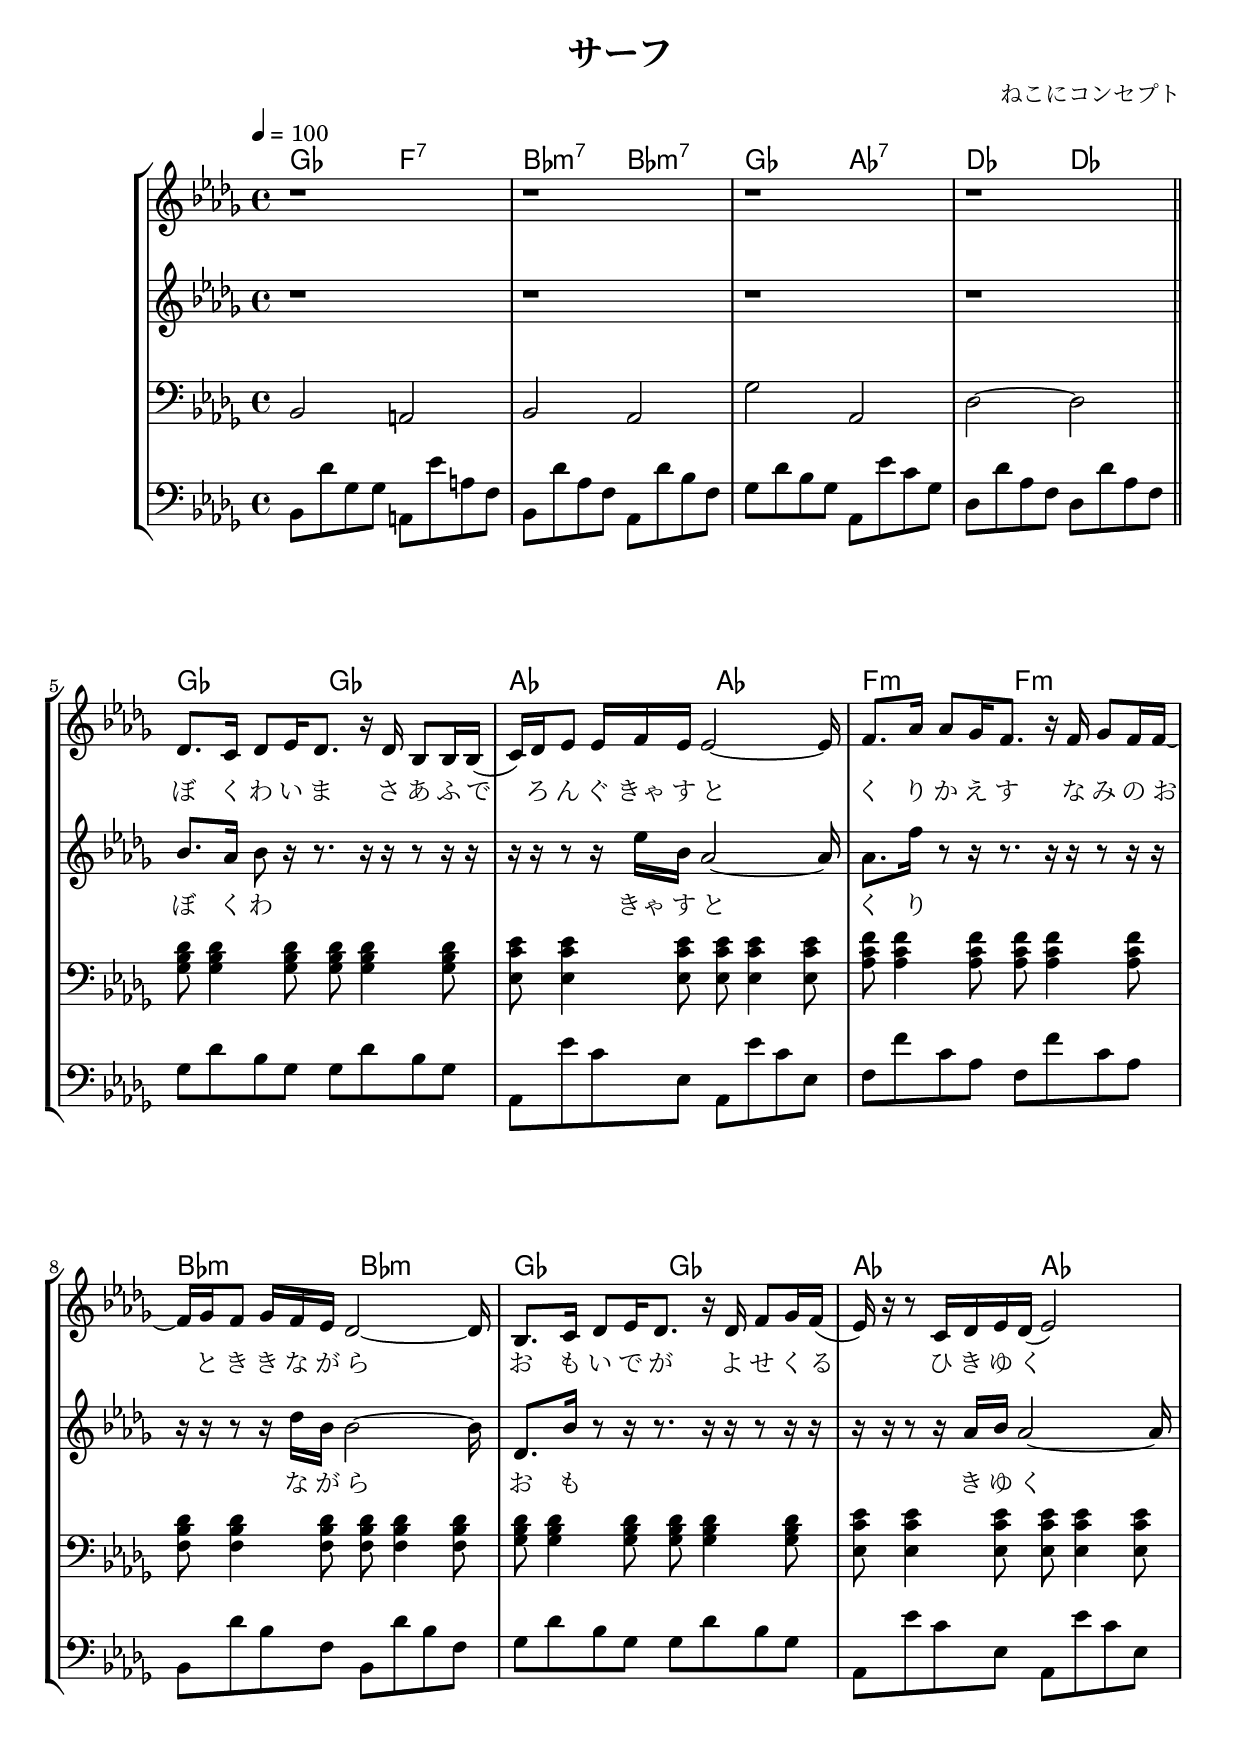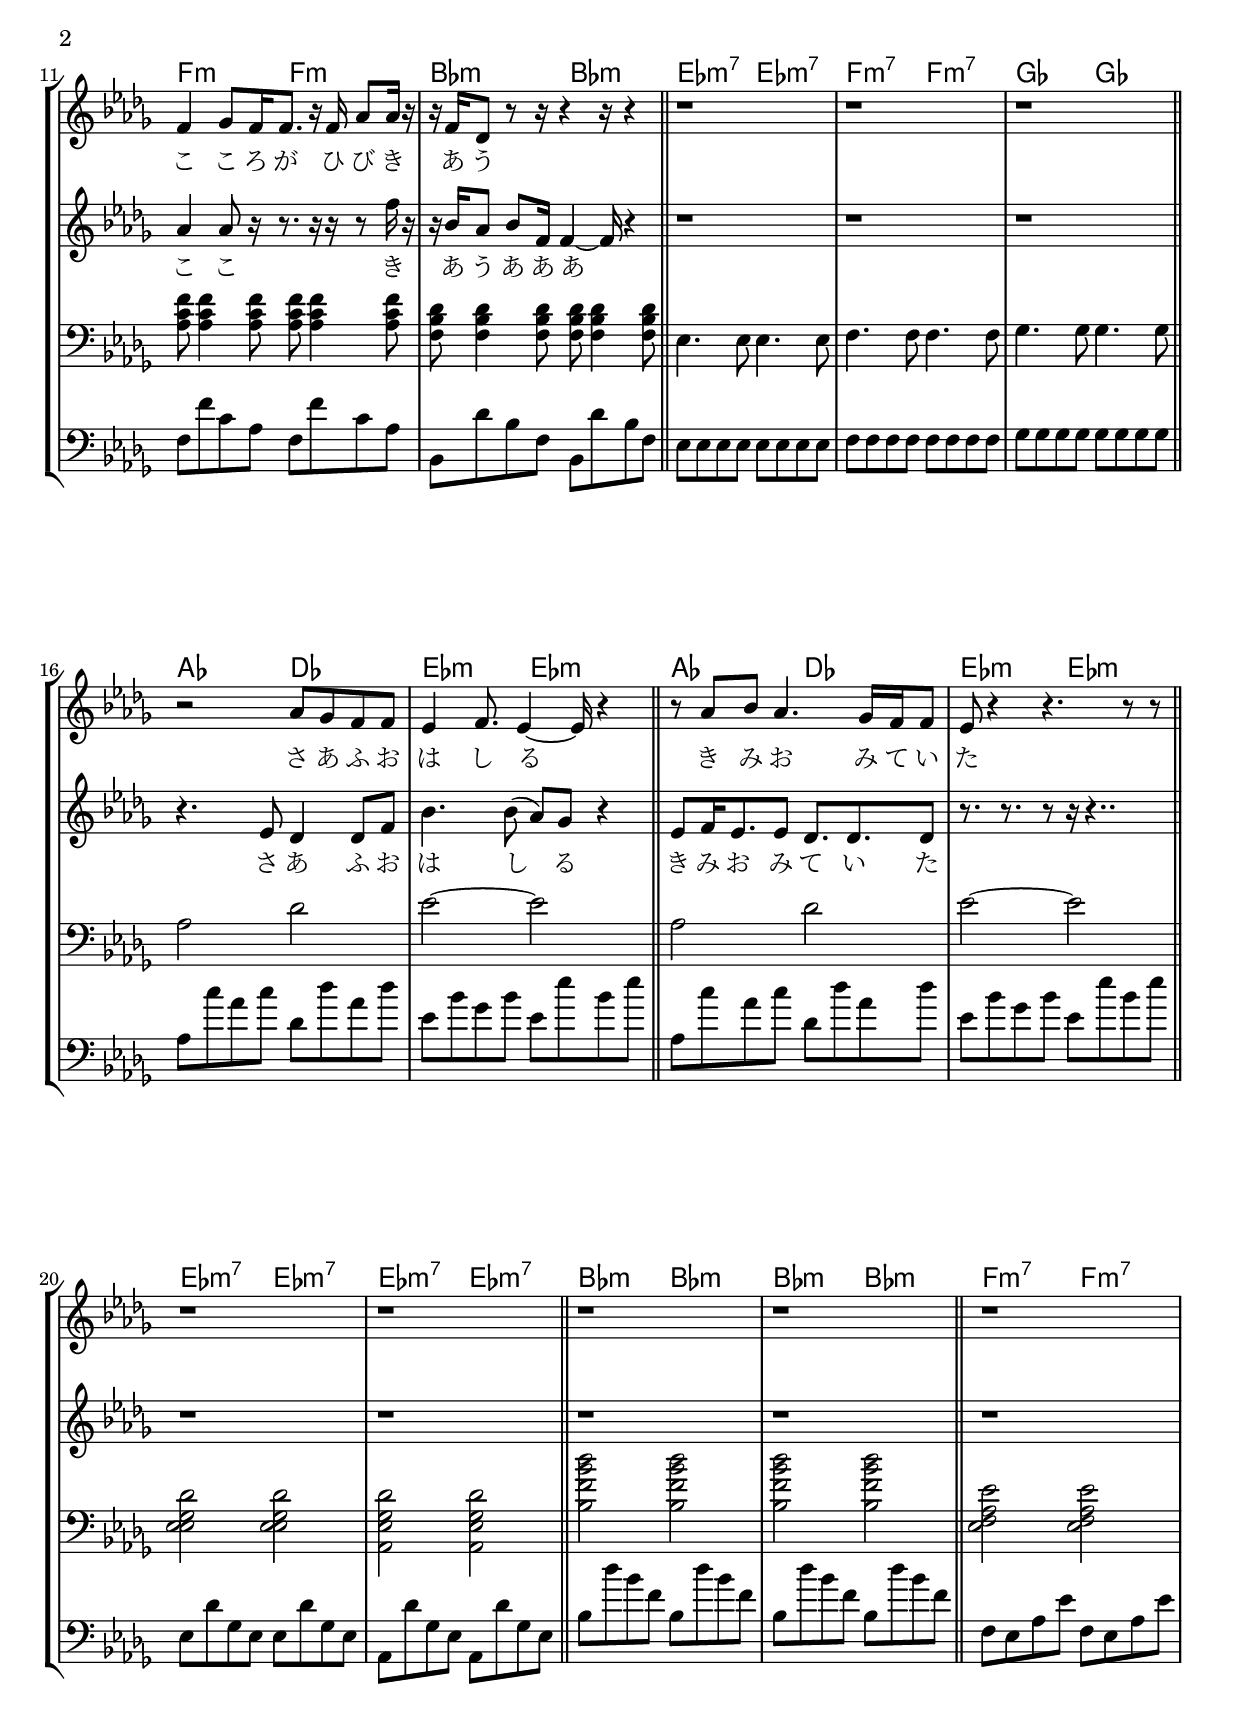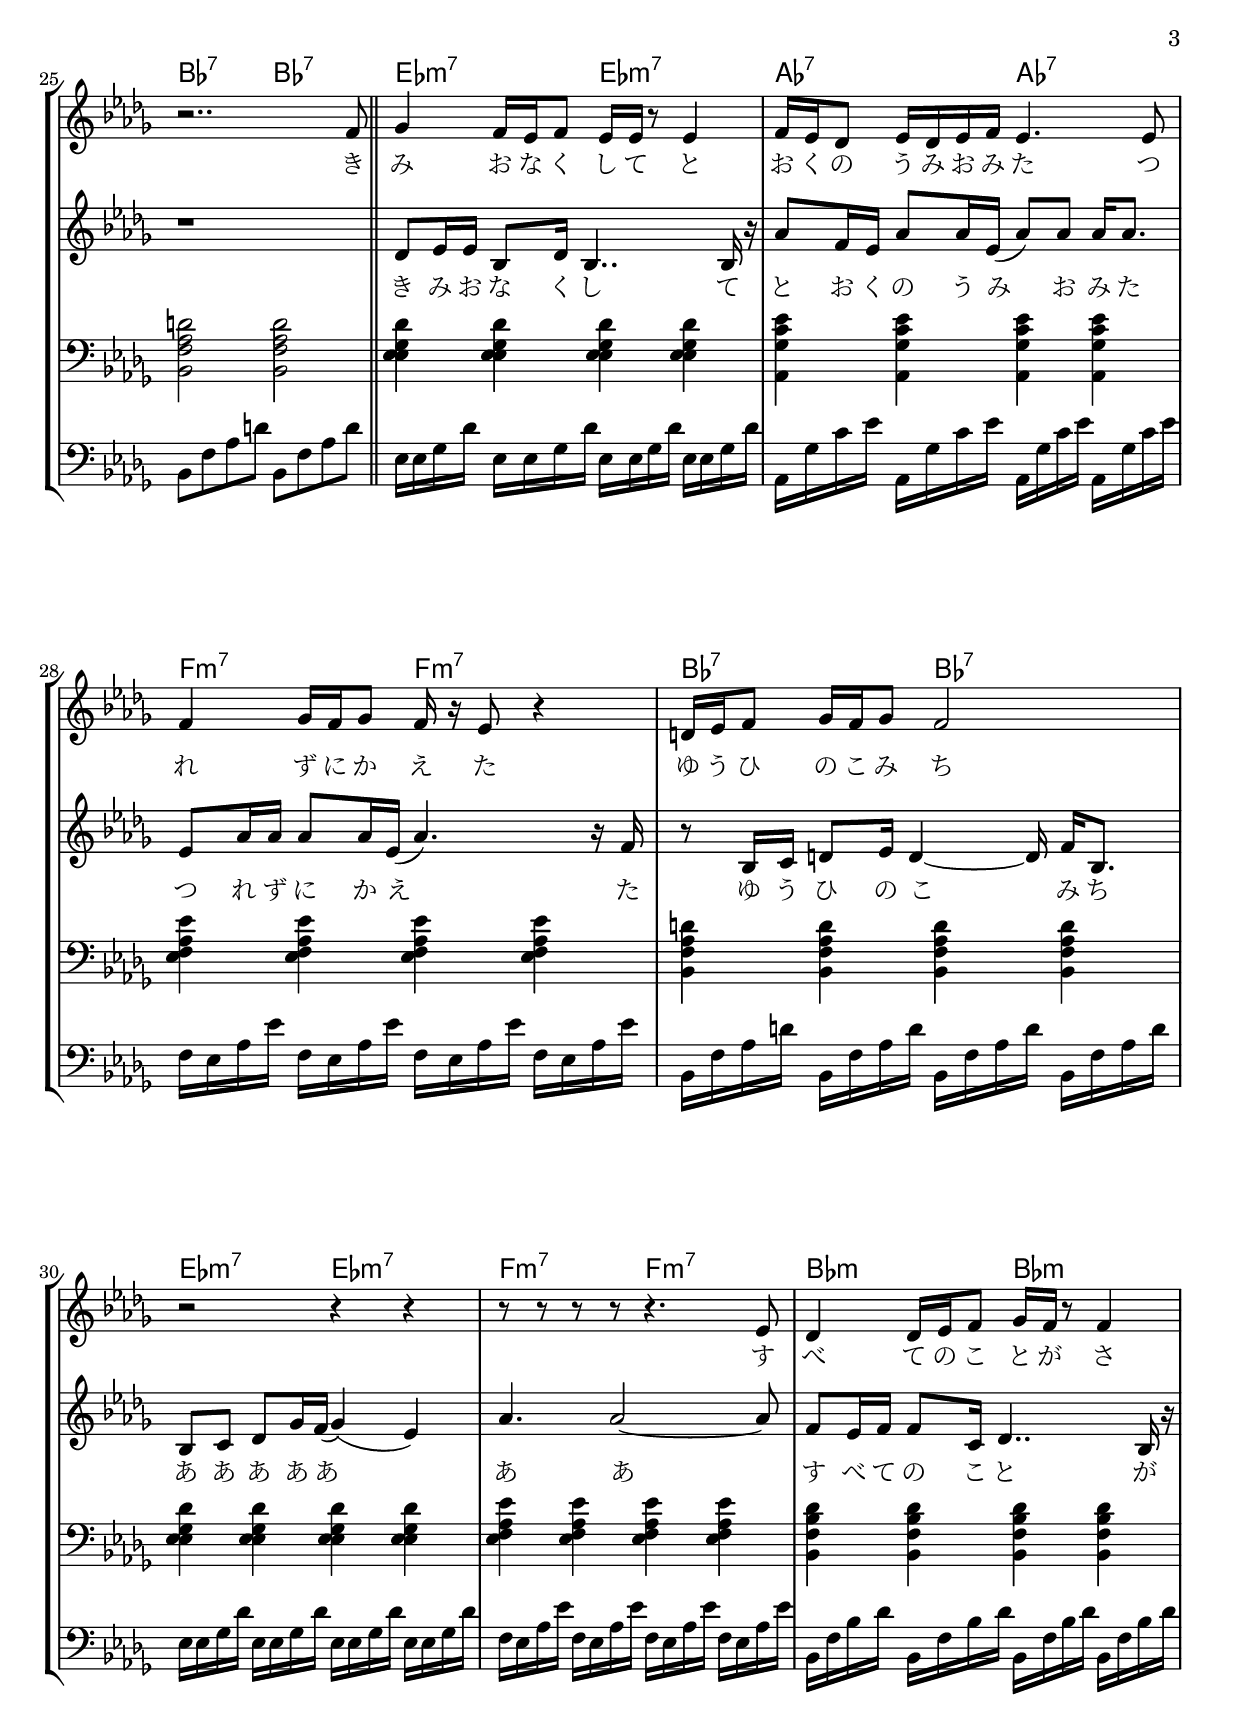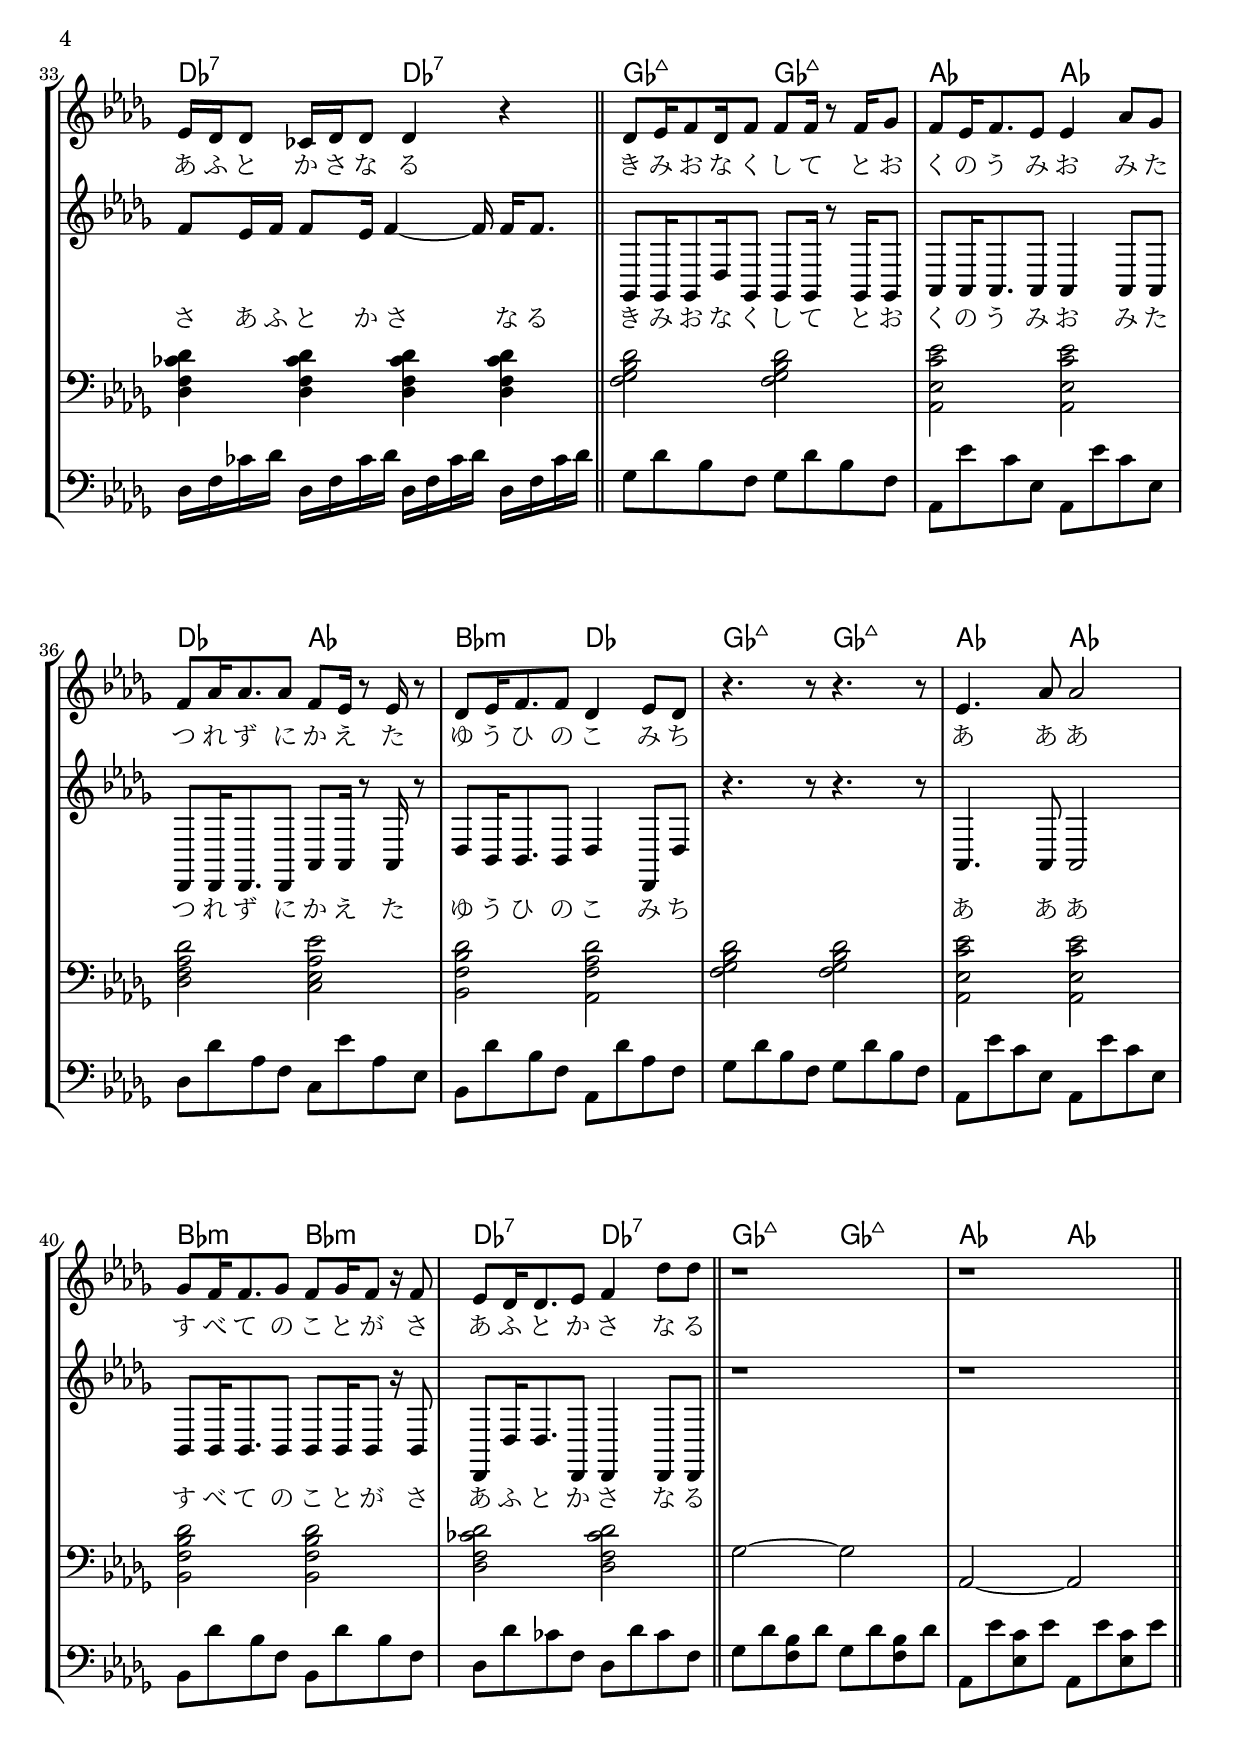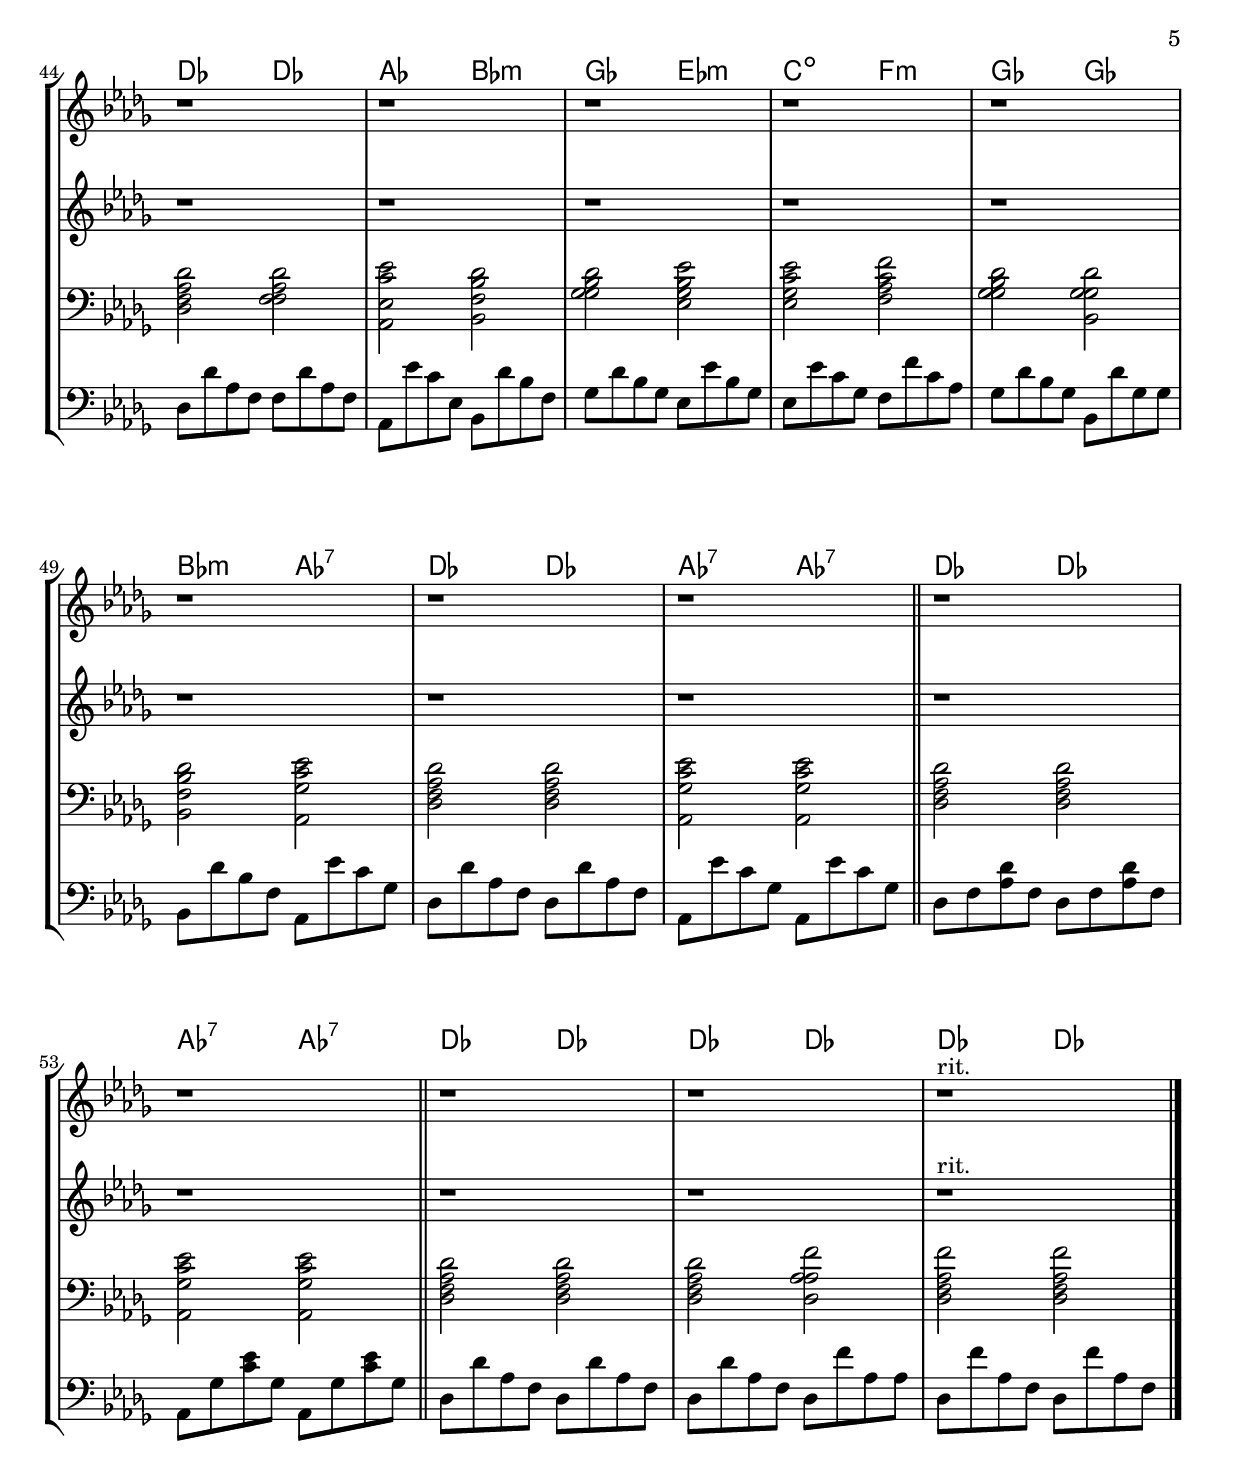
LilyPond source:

\version "2.12.1"

\header {
	title = \markup {サーフ}
	composer = \markup \center-column {ねこにコンセプト}
}

harmony = \chordmode {
	ges2 f:7 bes:min7 bes:min7 ges as:7 des des 

	ges ges as as f:m f:m bes:m bes:m ges ges as as f:m f:m bes:m bes:m 

	es:min7 es:min7 f:min7 f:min7 ges ges 

	as des es:m es:m 

	as des es:m es:m 

	es:min7 es:min7 es:min7 es:min7 

	bes:m bes:m bes:m bes:m 

	f:min7 f:min7 bes:7 bes:7 

	es:min7 es:min7 as:7 as:7 f:min7 f:min7 bes:7 bes:7 es:min7 es:min7 f:min7 f:min7 bes:m bes:m des:7 des:7 

	ges:maj7 ges:maj7 as as des as bes:m des ges:maj7 ges:maj7 as as bes:m bes:m des:7 des:7 

	ges:maj7 ges:maj7 as as 

	des des as bes:m ges es:m c:dim f:m ges ges bes:m as:7 des des as:7 as:7 

	des des as:7 as:7 

	des des des des des des 
}

melody = {
	\key des \major
	\tempo 4 = 100
	r1 | r1 | r1 | r1   
	\set Staff.midiInstrument = #"mmi0.45"
	 des'8.  c'16  des'8  es'16  des'8.  r16  des'16  bes8  bes16  bes16 
	(c'16)  des'16  es'8  es'16  f'16  es'16  es'2~es'16 
	f'8.  as'16  as'8  ges'16  f'8.  r16  f'16  ges'8  f'16  f'16~ 
	f'16  ges'16  f'8  ges'16  f'16  es'16  des'2~des'16 
	bes8.  c'16  des'8  es'16  des'8.  r16  des'16  f'8  ges'16  f'16 
	(es'16)  r16  r8  c'16  des'16  es'16  des'16  (es'2) 
	f'4  ges'8  f'16  f'8.  r16  f'16  as'8  as'16  r16 
	r16  f'16  des'8  r8  r16  r4 r16  	r4 	r1 | r1 | r1   
	\set Staff.midiInstrument = #"mmi0.45"
	r2 as'8  ges'8  f'8  f'8 
	es'4  f'8.  es'4~es'16  	r4 	\set Staff.midiInstrument = #"mmi0.45"
	r8 as'8  bes'8  as'4.  ges'16  f'16  f'8 
	es'8  r4  r4.  r8  r8
	r1 | r1   
	r1 | r1   
	r1 | r2.. 
	\set Staff.midiInstrument = #"mmi0.45"
	f'8 
	ges'4  f'16  es'16  f'8  es'16  es'16  r8  es'4 
	f'16  es'16  des'8  es'16  des'16  es'16  f'16  es'4.  es'8 
	f'4  ges'16  f'16  ges'8  f'16  r16  es'8  r4 
	d'16  es'16  f'8  ges'16  f'16  ges'8  f'2 
	r2  r4  r4 
	r8  r8  r8  r8  r4.  es'8 
	des'4  des'16  es'16  f'8  ges'16  f'16  r8  f'4 
	es'16  des'16  des'8  ces'16  des'16  des'8  des'4  	r4 	\set Staff.midiInstrument = #"Pad 8 (sweep)"
	des'8  es'16  f'8  des'16  f'8  f'8  f'16  r8  f'16  ges'8 
	f'8  es'16  f'8.  es'8  es'4  as'8  ges'8 
	f'8  as'16  as'8.  as'8  f'8  es'16  r8  es'16  r8 
	des'8  es'16  f'8.  f'8  des'4  es'8  des'8 
	r4.  r8  r4.  r8 
	es'4.  as'8  as'2 
	ges'8  f'16  f'8.  ges'8  f'8  ges'16  f'8  r16  f'8 
	es'8  des'16  des'8.  es'8  f'4  des''8  des''8
	r1 | r1   
	r1 | r1 | r1 | r1 | r1 | r1 | r1 | r1   
	r1 | r1   
	r1 | r1 | r1^"rit." \bar "|."
}

words = \lyricmode {
	
	ぼ  く  わ  い  ま  さ  あ  ふ  で  ろ  ん  ぐ  きゃ  す  と  く  り  か  え  す  な  み  の  お  と  き  き  な  が  ら  お  も  い  で  が  よ  せ  く  る  ひ  き  ゆ  く  こ  こ  ろ  が  ひ  び  き  あ  う  
	
	さ  あ  ふ  お  は  し  る  
	き  み  お  み  て  い  た  
	
	
	
	き  み  お  な  く  し  て  と  お  く  の  う  み  お  み  た  つ  れ  ず  に  か  え  た  ゆ  う  ひ  の  こ  み  ち  す  べ  て  の  こ  と  が  さ  あ  ふ  と  か  さ  な  る  
	き  み  お  な  く  し  て  と  お  く  の  う  み  お  み  た  つ  れ  ず  に  か  え  た  ゆ  う  ひ  の  こ  み  ち  あ  あ  あ  す  べ  て  の  こ  と  が  さ  あ  ふ  と  か  さ  な  る  
	
	
	
	
}

secondmelody = {
	\key des \major
	\tempo 4 = 100
	r1 | r1 | r1 | r1   
	\set Staff.midiInstrument = #"Flute"
	 bes'8.  as'16  bes'8  r16  r8.  r16  r16  r8  r16  r16 
	r16  r16  r8  r16  es''16  bes'16  as'2~as'16 
	as'8.  f''16  r8  r16  r8.  r16  r16  r8  r16  r16 
	r16  r16  r8  r16  des''16  bes'16  bes'2~bes'16 
	des'8.  bes'16  r8  r16  r8.  r16  r16  r8  r16  r16 
	r16  r16  r8  r16  as'16  bes'16  as'2~as'16 
	as'4  as'8  r16  r8.  r16  r16  r8  f''16  r16 
	r16  bes'16  as'8  bes'8  f'16  f'4~f'16  	r4 	r1 | r1 | r1   
	\set Staff.midiInstrument = #"Vibraphone"
	r4. es'8  des'4  des'8  f'8 
	bes'4.  bes'8  (as'8)  ges'8  	r4 	\set Staff.midiInstrument = #"Voice Oohs"
	es'8  f'16  es'8.  es'8  des'8.  des'8.  des'8 
	r8.  r8.  r8  r16  	r4.. 	r1 | r1   
	r1 | r1   
	r1 | r1   
	\set Staff.midiInstrument = #"French horn"
	 des'8  es'16  es'16  bes8  des'16  bes4..  bes16  r16 
	as'8  f'16  es'16  as'8  as'16  es'16  (as'8)  as'8  as'16  as'8. 
	es'8  as'16  as'16  as'8  as'16  es'16  (as'4.)  r16  f'16 
	r8  bes16  c'16  d'8  es'16  d'4~d'16  f'16  bes8. 
	bes8  c'8  des'8  ges'16  f'16  (ges'4)  (es'4) 
	as'4.  as'2~as'8 
	f'8  es'16  f'16  f'8  c'16  des'4..  bes16  r16 
	f'8  es'16  f'16  f'8  es'16  f'4~f'16  f'16  f'8.
	\set Staff.midiInstrument = #"Acoustic Bass"
	ges,8  ges,16  ges,8  des16  ges,8  ges,8  ges,16  r8  ges,16  ges,8 
	as,8  as,16  as,8.  as,8  as,4  as,8  as,8 
	des,8  des,16  des,8.  des,8  as,8  as,16  r8  as,16  r8 
	des8  bes,16  bes,8.  bes,8  des4  des,8  des8 
	r4.  r8  r4.  r8 
	as,4.  as,8  as,2 
	bes,8  bes,16  bes,8.  bes,8  bes,8  bes,16  bes,8  r16  bes,8 
	des,8  des16  des8.  des,8  des,4  des,8  des,8
	r1 | r1   
	r1 | r1 | r1 | r1 | r1 | r1 | r1 | r1   
	r1 | r1   
	r1 | r1 | r1^"rit." \bar "|."
}

secondwords = \lyricmode {
	
	ぼ  く  わ  きゃ  す  と  く  り  な  が  ら  お  も  き  ゆ  く  こ  こ  き  あ  う  あ  あ  あ  
	
	さ  あ  ふ  お  は  し  る  
	き  み  お  み  て  い  た  
	
	
	
	き  み  お  な  く  し  て  と  お  く  の  う  み  お  み  た  つ  れ  ず  に  か  え  た  ゆ  う  ひ  の  こ  み  ち  あ  あ  あ  あ  あ  あ  あ  す  べ  て  の  こ  と  が  さ  あ  ふ  と  か  さ  な  る  
	き  み  お  な  く  し  て  と  お  く  の  う  み  お  み  た  つ  れ  ず  に  か  え  た  ゆ  う  ひ  の  こ  み  ち  あ  あ  あ  す  べ  て  の  こ  と  が  さ  あ  ふ  と  か  さ  な  る  
	
	
	
	
}

tempochange = {
	\tempo 4 = 100
	r1 | r1 | r1 | r1 \bar "||"
	\tempo 4 = 100
	r1 | r1 | r1 | r1 | r1 | r1 | r1 | r1 \bar "||"
	\tempo 4 = 100
	r1 | r1 | r1 \bar "||"
	\tempo 4 = 100
	r1 | r1 \bar "||"
	\tempo 4 = 100
	r1 | r1 \bar "||"
	\tempo 4 = 100
	r1 | r1 \bar "||"
	\tempo 4 = 100
	r1 | r1 \bar "||"
	\tempo 4 = 100
	r1 | r1 \bar "||"
	\tempo 4 = 100
	r1 | r1 | r1 | r1 | r1 | r1 | r1 | r1 \bar "||"
	\tempo 4 = 100
	r1 | r1 | r1 | r1 | r1 | r1 | r1 | r1 \bar "||"
	\tempo 4 = 100
	r1 | r1 \bar "||"
	\tempo 4 = 100
	r1 | r1 | r1 | r1 | r1 | r1 | r1 | r1 \bar "||"
	\tempo 4 = 100
	r1 | r1 \bar "||"
	\tempo 4 = 100
	r1 | r1 | \tempo 4 = 75 r2 \tempo 4 = 66 r2 \bar "|."
}

mainacc = {
	\clef bass
	\set Staff.midiInstrument = #"Electric Piano 1"
	\key des \major
	\tempo 4 = 100
	bes,2
	~a,2
	bes,2
	~as,2
	ges2
	~as,2
	des2
	~des2
	\bar "||"

	\set Staff.midiInstrument = #"Electric Piano 1"
	<ges bes des'>8 <ges bes des'>4 <ges bes des'>8
	<ges bes des'>8 <ges bes des'>4 <ges bes des'>8
	<es c' es'>8 <es c' es'>4 <es c' es'>8
	<es c' es'>8 <es c' es'>4 <es c' es'>8
	<as c' f'>8 <as c' f'>4 <as c' f'>8
	<as c' f'>8 <as c' f'>4 <as c' f'>8
	<f bes des'>8 <f bes des'>4 <f bes des'>8
	<f bes des'>8 <f bes des'>4 <f bes des'>8
	<ges bes des'>8 <ges bes des'>4 <ges bes des'>8
	<ges bes des'>8 <ges bes des'>4 <ges bes des'>8
	<es c' es'>8 <es c' es'>4 <es c' es'>8
	<es c' es'>8 <es c' es'>4 <es c' es'>8
	<as c' f'>8 <as c' f'>4 <as c' f'>8
	<as c' f'>8 <as c' f'>4 <as c' f'>8
	<f bes des'>8 <f bes des'>4 <f bes des'>8
	<f bes des'>8 <f bes des'>4 <f bes des'>8
	\bar "||"

	\set Staff.midiInstrument = #"Electric Piano2"
	es4.es8
	es4.es8
	f4.f8
	f4.f8
	ges4.ges8
	ges4.ges8
	\bar "||"

	\set Staff.midiInstrument = #"Pad 4 (choir)"
	as2
	~des'2
	es'2
	~es'2
	\bar "||"

	\set Staff.midiInstrument = #"FX 7 (echoes)"
	as2
	~des'2
	es'2
	~es'2
	\bar "||"

	\set Staff.midiInstrument = #"Electric Piano 1"
	<es es ges des'>2
	<es es ges des'>2
	<as, es ges des'>2
	<as, es ges des'>2
	\bar "||"

	\set Staff.midiInstrument = #"Electric Piano 1"
	<bes f' bes' des''>2
	<bes f' bes' des''>2
	<bes f' bes' des''>2
	<bes f' bes' des''>2
	\bar "||"

	\set Staff.midiInstrument = #"Electric Piano 1"
	<f es as es'>2
	<f es as es'>2
	<bes, f as d'>2
	<bes, f as d'>2
	\bar "||"

	\set Staff.midiInstrument = #"Electric Piano 1"
	<es es ges des'>4 <es es ges des'>4
	<es es ges des'>4 <es es ges des'>4
	<as, ges c' es'>4 <as, ges c' es'>4
	<as, ges c' es'>4 <as, ges c' es'>4
	<f es as es'>4 <f es as es'>4
	<f es as es'>4 <f es as es'>4
	<bes, f as d'>4 <bes, f as d'>4
	<bes, f as d'>4 <bes, f as d'>4
	<es es ges des'>4 <es es ges des'>4
	<es es ges des'>4 <es es ges des'>4
	<f es as es'>4 <f es as es'>4
	<f es as es'>4 <f es as es'>4
	<bes, f bes des'>4 <bes, f bes des'>4
	<bes, f bes des'>4 <bes, f bes des'>4
	<des f ces' des'>4 <des f ces' des'>4
	<des f ces' des'>4 <des f ces' des'>4
	\bar "||"

	\set Staff.midiInstrument = #"Electric Piano 1"
	<ges f bes des'>2
	<ges f bes des'>2
	<as, es c' es'>2
	<as, es c' es'>2
	<des f as des'>2
	<c es as es'>2
	<bes, f bes des'>2
	<as, f as des'>2
	<ges f bes des'>2
	<ges f bes des'>2
	<as, es c' es'>2
	<as, es c' es'>2
	<bes, f bes des'>2
	<bes, f bes des'>2
	<des f ces' des'>2
	<des f ces' des'>2
	\bar "||"

	\set Staff.midiInstrument = #"FX 2 (soundtrack)"
	ges2
	~ges2
	as,2
	~as,2
	\bar "||"

	\set Staff.midiInstrument = #"Electric Piano 1"
	<des f as des'>2
	<f f as des'>2
	<as, es c' es'>2
	<bes, f bes des'>2
	<ges ges bes des'>2
	<es ges bes es'>2
	<es ges c' es'>2
	<f as c' f'>2
	<ges ges bes des'>2
	<bes, ges ges des'>2
	<bes, f bes des'>2
	<as, ges c' es'>2
	<des f as des'>2
	<des f as des'>2
	<as, ges c' es'>2
	<as, ges c' es'>2
	\bar "||"

	\set Staff.midiInstrument = #"Electric Piano2"
	<des f as des'>2
	<des f as des'>2
	<as, ges c' es'>2
	<as, ges c' es'>2
	\bar "||"

	\set Staff.midiInstrument = #"Electric Piano 1"
	<des f as des'>2
	<des f as des'>2
	<des f as des'>2
	<des as as f'>2
	<des f as f'>2
	<des f as f'>2
	\bar "|."
}

subacc = {
	\clef bass
	\set Staff.midiInstrument = #"Pad 4 (choir)"
	\key des \major
	\tempo 4 = 100
	bes,8 des' ges ges
	a,8 es' a f
	bes,8 des' as f
	as,8 des' bes f
	ges8 des' bes ges
	as,8 es' c' ges
	des8 des' as f
	des8 des' as f
	\bar "||"

	\set Staff.midiInstrument = #"Pad 4 (choir)"
	ges8 des' bes ges
	ges8 des' bes ges
	as,8 es' c' es
	as,8 es' c' es
	f8 f' c' as
	f8 f' c' as
	bes,8 des' bes f
	bes,8 des' bes f
	ges8 des' bes ges
	ges8 des' bes ges
	as,8 es' c' es
	as,8 es' c' es
	f8 f' c' as
	f8 f' c' as
	bes,8 des' bes f
	bes,8 des' bes f
	\bar "||"

	\set Staff.midiInstrument = #"Pad 3 (polysynth)"
	es8 es8 es8 es8
	es8 es8 es8 es8
	f8 f8 f8 f8
	f8 f8 f8 f8
	ges8 ges8 ges8 ges8
	ges8 ges8 ges8 ges8
	\bar "||"

	\set Staff.midiInstrument = #"Electric Piano 1"
	as8 c'' as' c''
	des'8 des'' as' des''
	es'8 bes' ges' bes'
	es'8 es'' bes' es''
	\bar "||"

	\set Staff.midiInstrument = #"Electric Piano 1"
	as8 c'' as' c''
	des'8 des'' as' des''
	es'8 bes' ges' bes'
	es'8 es'' bes' es''
	\bar "||"

	\set Staff.midiInstrument = #"Acoustic Bass"
	es8 des' ges es
	es8 des' ges es
	as,8 des' ges es
	as,8 des' ges es
	\bar "||"

	\set Staff.midiInstrument = #"Pad 4 (choir)"
	bes8 des'' bes' f'
	bes8 des'' bes' f'
	bes8 des'' bes' f'
	bes8 des'' bes' f'
	\bar "||"

	\set Staff.midiInstrument = #"Pad 7 (halo)"
	f8 es8 as8 es'8
	f8 es8 as8 es'8
	bes,8 f8 as8 d'8
	bes,8 f8 as8 d'8
	\bar "||"

	\set Staff.midiInstrument = #"FX 4 (atmosphere)"
	es16 es ges des' es es ges des'
	es16 es ges des' es es ges des'
	as,16 ges c' es' as, ges c' es'
	as,16 ges c' es' as, ges c' es'
	f16 es as es' f es as es'
	f16 es as es' f es as es'
	bes,16 f as d' bes, f as d'
	bes,16 f as d' bes, f as d'
	es16 es ges des' es es ges des'
	es16 es ges des' es es ges des'
	f16 es as es' f es as es'
	f16 es as es' f es as es'
	bes,16 f bes des' bes, f bes des'
	bes,16 f bes des' bes, f bes des'
	des16 f ces' des' des f ces' des'
	des16 f ces' des' des f ces' des'
	\bar "||"

	\set Staff.midiInstrument = #"Lead 6 (voice)"
	ges8 des' bes f
	ges8 des' bes f
	as,8 es' c' es
	as,8 es' c' es
	des8 des' as f
	c8 es' as es
	bes,8 des' bes f
	as,8 des' as f
	ges8 des' bes f
	ges8 des' bes f
	as,8 es' c' es
	as,8 es' c' es
	bes,8 des' bes f
	bes,8 des' bes f
	des8 des' ces' f
	des8 des' ces' f
	\bar "||"

	\set Staff.midiInstrument = #"Electric Piano2"
	ges8 des' <f bes> des'
	ges8 des' <f bes> des'
	as,8 es' <es c'> es'
	as,8 es' <es c'> es'
	\bar "||"

	\set Staff.midiInstrument = #"FX 4 (atmosphere)"
	des8 des' as f
	f8 des' as f
	as,8 es' c' es
	bes,8 des' bes f
	ges8 des' bes ges
	es8 es' bes ges
	es8 es' c' ges
	f8 f' c' as
	ges8 des' bes ges
	bes,8 des' ges ges
	bes,8 des' bes f
	as,8 es' c' ges
	des8 des' as f
	des8 des' as f
	as,8 es' c' ges
	as,8 es' c' ges
	\bar "||"

	\set Staff.midiInstrument = #"Synth Voice"
	des8 f <as des'> f
	des8 f <as des'> f
	as,8 ges <c' es'> ges
	as,8 ges <c' es'> ges
	\bar "||"

	\set Staff.midiInstrument = #"Pad 4 (choir)"
	des8 des' as f
	des8 des' as f
	des8 des' as f
	des8 f' as as
	des8 f' as f
	des8 f' as f
	\bar "|."
}

percA = {
	\drummode {
	r1 |r1 |r1 |r1 \bar "||"
	r1  |r1  |r1  |r1  |r1  |r1  |r1  |r2 r8 hho4 hho8  \bar "||"
	r1 |r1 |r1 \bar "||"
	r1 |r1 \bar "||"
	r1 |r1 \bar "||"
	hh4 hh8 hh2 r8  |\times 16/32{ hh2 hh8. hh1 r4 r16 } \bar "||"
	r1  |r2. hho4  \bar "||"
	r8 cymr8 cymr8 cymr8 cymr8 cymr8 cymr8 cymr8  |cymr8 cymr8 cymr4 cymr8 cymr4.  \bar "||"
	r8 cymr16 cymr16 cymr8 cymr16 cymr16 cymr8 cymr16 cymr16 cymr8 cymr8  |cymr8 cymr16 cymr16 cymr8 cymr16 cymr16 cymr8 cymr16 cymr16 cymr8 cymr8  |cymr8 cymr16 cymr16 cymr8 cymr16 cymr16 cymr8 cymr16 cymr16 cymr8 cymr16 cymr16  |cymr8 cymr16 cymr16 cymr8 cymr16 cymr16 cymr8 cymr16 cymr16 cymr8 cymr8  |r8 cymr16 cymr16 cymr8 cymr16 cymr16 cymr8 cymr16 cymr16 cymr8 cymr8  |cymr8 cymr16 cymr16 cymr8 cymr16 cymr16 cymr8 cymr16 cymr16 cymr8 cymr8  |cymr8 cymr16 cymr16 cymr8 cymr16 cymr16 cymr8 cymr16 cymr16 cymr8 cymr16 cymr16  |cymr8 cymr16 cymr16 cymr8 cymr16 cymr16 cymr8 cymr16 cymr16 cymr8 cymr8  \bar "||"
	cymr4 cymr4 cymr4 cymr4  |cymr4 cymr8 cymr16 cymr16 cymr4 cymr4  |cymr4 cymr4 cymr4 cymr4  |cymr4 cymr2.  |cymr4 cymr4 cymr4 cymr4  |cymr4 cymr8 cymr16 cymr16 cymr4 cymr4  |cymr4 cymr4 cymr4 cymr4  |cymr4 cymr2.  \bar "||"
	cymr4 cymr4 cymr4 cymr4  |cymr4 cymr8 cymr16 cymr16 cymr4 cymr4  \bar "||"
	r8 cymr16 cymr16 cymr8 cymr16 cymr16 cymr8 cymr16 cymr16 cymr8 cymr8  |cymr8 cymr16 cymr16 cymr8 cymr16 cymr16 cymr8 cymr16 cymr16 cymr8 cymr8  |cymr8 cymr16 cymr16 cymr8 cymr16 cymr16 cymr8 cymr16 cymr16 cymr8 cymr16 cymr16  |cymr8 cymr16 cymr16 cymr8 cymr16 cymr16 cymr8 cymr16 cymr16 cymr8 cymr8  |r8 cymr16 cymr16 cymr8 cymr16 cymr16 cymr8 cymr16 cymr16 cymr8 cymr8  |cymr8 cymr16 cymr16 cymr8 cymr16 cymr16 cymr8 cymr16 cymr16 cymr8 cymr8  |cymr8 cymr16 cymr16 cymr8 cymr16 cymr16 cymr8 cymr16 cymr16 cymr8 cymr16 cymr16  |cymr8 cymr16 cymr16 cymr8 cymr16 cymr16 cymr8 cymr16 cymr16 cymr8 cymr8  \bar "||"
	r2 hho2  |r2 hho2  \bar "||"
	cymr4 cymr4 cymr4 cymr4  |cymr4 cymr8 cymr16 cymr16 cymr4 cymr4  |cymr4 cymr4 cymr4 cymr4  \bar "|."
	}
}

percB = {
	\drummode {
	r1 |r1 |r1 |r1 \bar "||"
	r4. hhp2 hhp8  |r4. hhp2 hhp8  |r4. hhp2 hhp8  |r4. hhp2 hhp8  |r4. hhp2 hhp8  |r4. hhp2 hhp8  |r4. hhp2 hhp8  |hhp4 hhp4 hhp4 hhp4  \bar "||"
	r1 |r1 |r1 \bar "||"
	r1 |r1 \bar "||"
	r1 |r1 \bar "||"
	r16 hhp8 hhp8 hhp2 r8.  |\times 16/32{ r8 hhp4 hhp4 hhp8 hhp1 r4 } \bar "||"
	r16 hhp16 hhp8 hhp16 hhp8 hhp2 r16  |r16 hhp16 hhp8 hhp16 hhp8 hhp2 hhp16  \bar "||"
	r4 sn8 sn4. sn4  |r8 sn8 sn4 sn8 sn8 sn16 sn16 sn16 sn16  \bar "||"
	r4 sn2 sn4  |r4 sn8 sn4. sn4  |r4 sn2 sn4  |r4 sn8 sn4. sn4  |r4 sn2 sn4  |r4 sn8 sn4. sn4  |r4 sn2 sn4  |r4 sn2 sn8 sn16 sn16  \bar "||"
	r2 sn2  |r2 sn2  |r2 sn2  |r8 sn8 sn2.  |r2 sn2  |r2 sn2  |r2 sn2  |r8 sn8 sn2.  \bar "||"
	r2 sn2  |r2 sn2  \bar "||"
	r4 sn2 sn4  |r4 sn8 sn4. sn4  |r4 sn2 sn4  |r4 sn8 sn4. sn4  |r4 sn2 sn4  |r4 sn8 sn4. sn4  |r4 sn2 sn4  |r4 sn2 sn8 sn16 sn16  \bar "||"
	r8 hh16 hh16 hh8 hh16 hh8. hh16 hh16 hh8 hh16 hh16  |hh8 hh16 hh16 hh8 hh16 hh8 hh4. r16  \bar "||"
	r2 sn2  |r2 sn2  |r2 sn2  \bar "|."
	}
}

percC = {
	\drummode {
	r1 |r1 |r1 |r1 \bar "||"
	hh4 hh4 hh4 hh4  |hh4 hh4 hh4 hh4  |hh4 hh4 hh4 hh4  |hh4 hh4 hh4 hh4  |hh4 hh4 hh4 hh4  |hh4 hh4 hh4 hh4  |hh4 hh4 hh4 hh4  |r4. hh2 r8  \bar "||"
	r1 |r1 |r1 \bar "||"
	r1 |r1 \bar "||"
	r1 |r1 \bar "||"
	r1  |\times 16/32{ r1 r2 hho2 } \bar "||"
	hh8. hh8. hh2 r8  |hh8. hh8. hh4 hh4 hh8  \bar "||"
	bd4 bd4 bd4 bd4  |bd4. bd8 bd4 bd8 bd8  \bar "||"
	bd8. bd16 bd8. bd16 bd8. bd16 bd8. bd16  |bd8. bd16 bd8. bd16 bd8. bd16 bd4  |bd8. bd16 bd8. bd16 bd8. bd16 bd8. bd16  |bd8. bd16 bd8. bd16 bd8. bd16 bd4  |bd8. bd16 bd8. bd16 bd8. bd16 bd8. bd16  |bd8. bd16 bd8. bd16 bd8. bd16 bd4  |bd8. bd16 bd8. bd16 bd8. bd16 bd8. bd16  |bd8. bd16 bd8. bd16 bd8. bd16 bd8. bd16  \bar "||"
	bd2. r8 bd8  |bd2. r8 bd8  |bd2. r8 bd8  |bd4. bd8 bd4. bd8  |bd2. r8 bd8  |bd2. r8 bd8  |bd2. r8 bd8  |bd2 r8 bd4.  \bar "||"
	bd2. r8 bd8  |bd2 r8 bd4.  \bar "||"
	bd8. bd16 bd8. bd16 bd8. bd16 bd8. bd16  |bd8. bd16 bd8. bd16 bd8. bd16 bd4  |bd8. bd16 bd8. bd16 bd8. bd16 bd8. bd16  |bd8. bd16 bd8. bd16 bd8. bd16 bd4  |bd8. bd16 bd8. bd16 bd8. bd16 bd8. bd16  |bd8. bd16 bd8. bd16 bd8. bd16 bd4  |bd8. bd16 bd8. bd16 bd8. bd16 bd8. bd16  |bd8. bd16 bd8. bd16 bd8. bd16 bd8. bd16  \bar "||"
	r4 sn2 sn4  |r4 sn4. sn16 sn8 sn16 sn16 sn16  \bar "||"
	bd2. r8 bd8  |bd2. r8 bd8  |bd2 r8 bd4.  \bar "|."
	}
}

percD = {
	\drummode {
	r1 |r1 |r1 |r1 \bar "||"
	bd2. r8 bd8  |bd8. bd8. bd2 bd8  |bd2. r8 bd8  |bd8. bd8. bd2 bd8  |bd2. r8 bd8  |bd8. bd8. bd2 bd8  |bd2. r8 bd8  |bd8. bd4. r16 bd4 bd8  \bar "||"
	r1 |r1 |r1 \bar "||"
	r1 |r1 \bar "||"
	r1 |r1 \bar "||"
	bd8. bd8. bd2 bd8  |\times 16/32{ bd4. bd4. bd8 bd2 r8 bd2 } \bar "||"
	r2 ss2  |r2 ss2  \bar "||"
	cymc1  |r1 \bar "||"
	r1  |r2 r16 tommh4. r16  |r1  |r2 r16 tommh4. r16  |r1  |r2 r16 tommh4. r16  |r1  |r4. tommh2 r8  \bar "||"
	r1 |r1 |r1 |r2 r8 tommh8 tommh4  |r1 |r1 |r1 |r8. tommh8. tommh2 r8  \bar "||"
	r1 |r8. tommh8. tommh2 r8  \bar "||"
	r1  |r2 r16 tommh4. r16  |r1  |r2 r16 tommh4. r16  |r1  |r2 r16 tommh4. r16  |r1  |r4. tommh2 r8  \bar "||"
	bd8 bd4 bd4 r16 bd8. bd8  |bd4. bd8. bd4. r16  \bar "||"
	r1 |r1 |r8. tommh8. tommh2 r8  \bar "|."
	}
}

percE = {
	\drummode {
	r1 |r1 |r1 |r1 \bar "||"
	r1 | r1 | r1 | r1 | r1 | r1 | r1 | r1 \bar "||"
	r1 |r1 |r1 \bar "||"
	r1 |r1 \bar "||"
	r1 |r1 \bar "||"
	r2 ss2  |\times 16/32{ r1 ss1 } \bar "||"
	bd2 r8 bd4 bd8  |bd4. bd4 bd4.  \bar "||"
	r1 |r4 r16 hhp8 hhp2 r16  \bar "||"
	r1  |r2. r8 toml8  |r1  |r2. r8 toml8  |r1  |r2. r8 toml8  |r1  |r2 r16 toml4. r16  \bar "||"
	r1 |r1 |r1 |r2. r8 toml8  |r1 |r1 |r1 |r2. toml8 toml8  \bar "||"
	r1 |r2. toml8 toml8  \bar "||"
	r1  |r2. r8 toml8  |r1  |r2. r8 toml8  |r1  |r2. r8 toml8  |r1  |r2 r16 toml4. r16  \bar "||"
	cymc1  |r2. cymc4  \bar "||"
	r1 |r1 |r2. toml8 toml8  \bar "|."
	}
}

percF = {
	\drummode {
	r1 | r1 | r1 | r1 \bar "||"
	r1 | r1 | r1 | r1 | r1 | r1 | r1 | r1 \bar "||"
	r1 | r1 | r1 \bar "||"
	r1 | r1 \bar "||"
	r1 | r1 \bar "||"
	r1 |\times 16/32{ r1 sn4 sn8 sn2 r8 } \bar "||"
	r1 | r1 \bar "||"
	r1 |r4. hh2 r8  \bar "||"
	cymc1  |r1 |r1 |r1 |cymc1  |r1 |r1 |r1 \bar "||"
	r1 |r1 |r1 |r1 |r1 |r1 |r1 |hho1  \bar "||"
	r1 |hho1  \bar "||"
	cymc1  |r1 |r1 |r1 |cymc1  |r1 |r1 |r1 \bar "||"
	r1 | r1 \bar "||"
	r1 |r1 |hho1  \bar "|."
	}
}

percG = {
	\drummode {
	r1 | r1 | r1 | r1 \bar "||"
	r1 | r1 | r1 | r1 | r1 | r1 | r1 | r1 \bar "||"
	r1 | r1 | r1 \bar "||"
	r1 | r1 \bar "||"
	r1 | r1 \bar "||"
	r1 |r1 \bar "||"
	r1 | r1 \bar "||"
	r1 | r1 \bar "||"
	r1 | r1 | r1 | r1 | r1 | r1 | r1 | r1 \bar "||"
	r1 | r1 | r1 | r1 | r1 | r1 | r1 | r1 \bar "||"
	r1 | r1 \bar "||"
	r1 | r1 | r1 | r1 | r1 | r1 | r1 | r1 \bar "||"
	r1 | r1 \bar "||"
	r1 | r1 | r1 \bar "|."
	}
}

percH = {
	\drummode {
	r1 | r1 | r1 | r1 \bar "||"
	r1 | r1 | r1 | r1 | r1 | r1 | r1 | r1 \bar "||"
	r1 | r1 | r1 \bar "||"
	r1 | r1 \bar "||"
	r1 | r1 \bar "||"
	r1 |\times 16/32{ r1 r2 r8 tommh4. } \bar "||"
	r1 | r1 \bar "||"
	r1 | r1 \bar "||"
	r1 | r1 | r1 | r1 | r1 | r1 | r1 | r1 \bar "||"
	r1 | r1 | r1 | r1 | r1 | r1 | r1 | r1 \bar "||"
	r1 | r1 \bar "||"
	r1 | r1 | r1 | r1 | r1 | r1 | r1 | r1 \bar "||"
	r1 | r1 \bar "||"
	r1 | r1 | r1 \bar "|."
	}
}

percI = {
	\drummode {
	r1 | r1 | r1 | r1 \bar "||"
	r1 | r1 | r1 | r1 | r1 | r1 | r1 | r1 \bar "||"
	r1 | r1 | r1 \bar "||"
	r1 | r1 \bar "||"
	r1 | r1 \bar "||"
	r1 |\times 16/32{ r1 r2. tomfh4 } \bar "||"
	r1 | r1 \bar "||"
	r1 | r1 \bar "||"
	r1 | r1 | r1 | r1 | r1 | r1 | r1 | r1 \bar "||"
	r1 | r1 | r1 | r1 | r1 | r1 | r1 | r1 \bar "||"
	r1 | r1 \bar "||"
	r1 | r1 | r1 | r1 | r1 | r1 | r1 | r1 \bar "||"
	r1 | r1 \bar "||"
	r1 | r1 | r1 \bar "|."
	}
}

\score {
	<<
		\new StaffGroup <<
			\new ChordNames {\harmony}
			\new Voice = "melody" {\melody}
			\new Lyrics \lyricsto "melody" \words
			\new Voice = "secondmelody" {\secondmelody}
			\new Lyrics \lyricsto "secondmelody" \secondwords
			\new Staff = "mainacc" {\mainacc}
			\new Staff = "subacc" {\subacc}
		>>
	>>
	\layout { }
}
